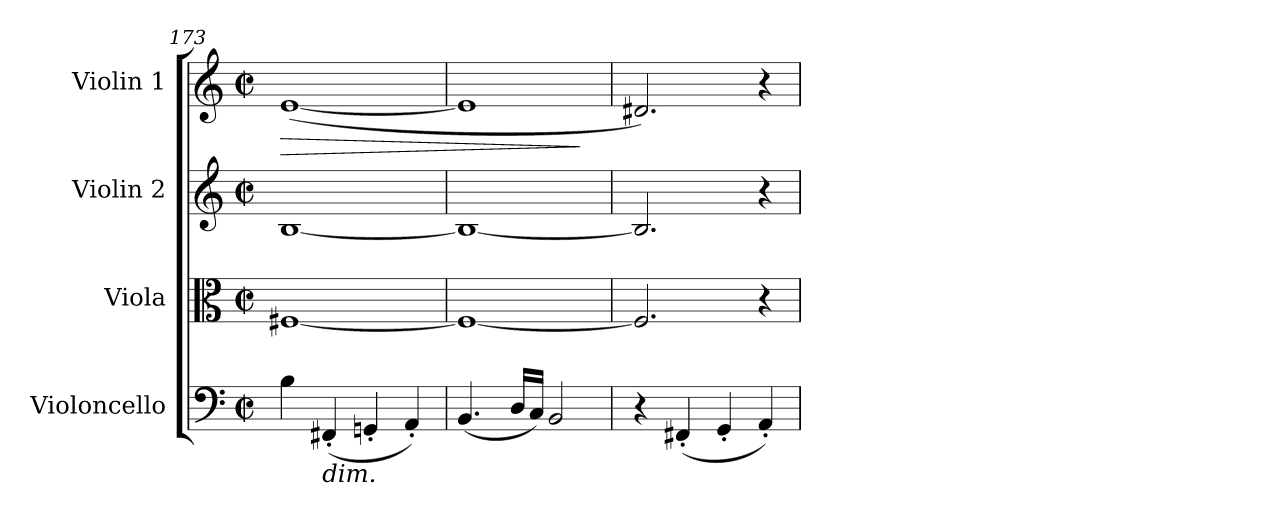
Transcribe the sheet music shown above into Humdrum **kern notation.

**kern	**kern	**kern	**kern	**dynam
*part4	*part3	*part2	*part1	*part1
*staff4	*staff3	*staff2	*staff1	*staff1
*I"Violoncello	*I"Viola	*I"Violin 2	*I"Violin 1	*
*I'Vc	*I'Vla	*I'Vln	*I'Vln	*
*clefF4	*clefC3	*clefG2	*clefG2	*
*k[]	*k[]	*k[]	*k[]	*
*M2/2	*M2/2	*M2/2	*M2/2	*
*met(c|)	*met(c|)	*met(c|)	*met(c|)	*
=173	=173	=173	=173	=173
!	!	!	!	!LO:HP:b
4B\	[1F#X	[1B	([1e	>
!LO:TX:b:i:t=dim.	!	!	!	!
(4FF#X'/	.	.	.	.
4GGn'/	.	.	.	.
4AA'/)	.	.	.	.
=174	=174	=174	=174	=174
(4.BB/	1F#_	1B_	1e]	.
16D/LL	.	.	.	.
16C/JJ)	.	.	.	.
2BB/	.	.	.	.
.	.	.	.	]
=175	=175	=175	=175	=175
4r	2.F#/]	2.B/]	2.d#X/)	.
(4FF#X'/	.	.	.	.
4GG'/	.	.	.	.
4AA'/)	4r	4r	4r	.
=	=	=	=	=
*-	*-	*-	*-	*-
